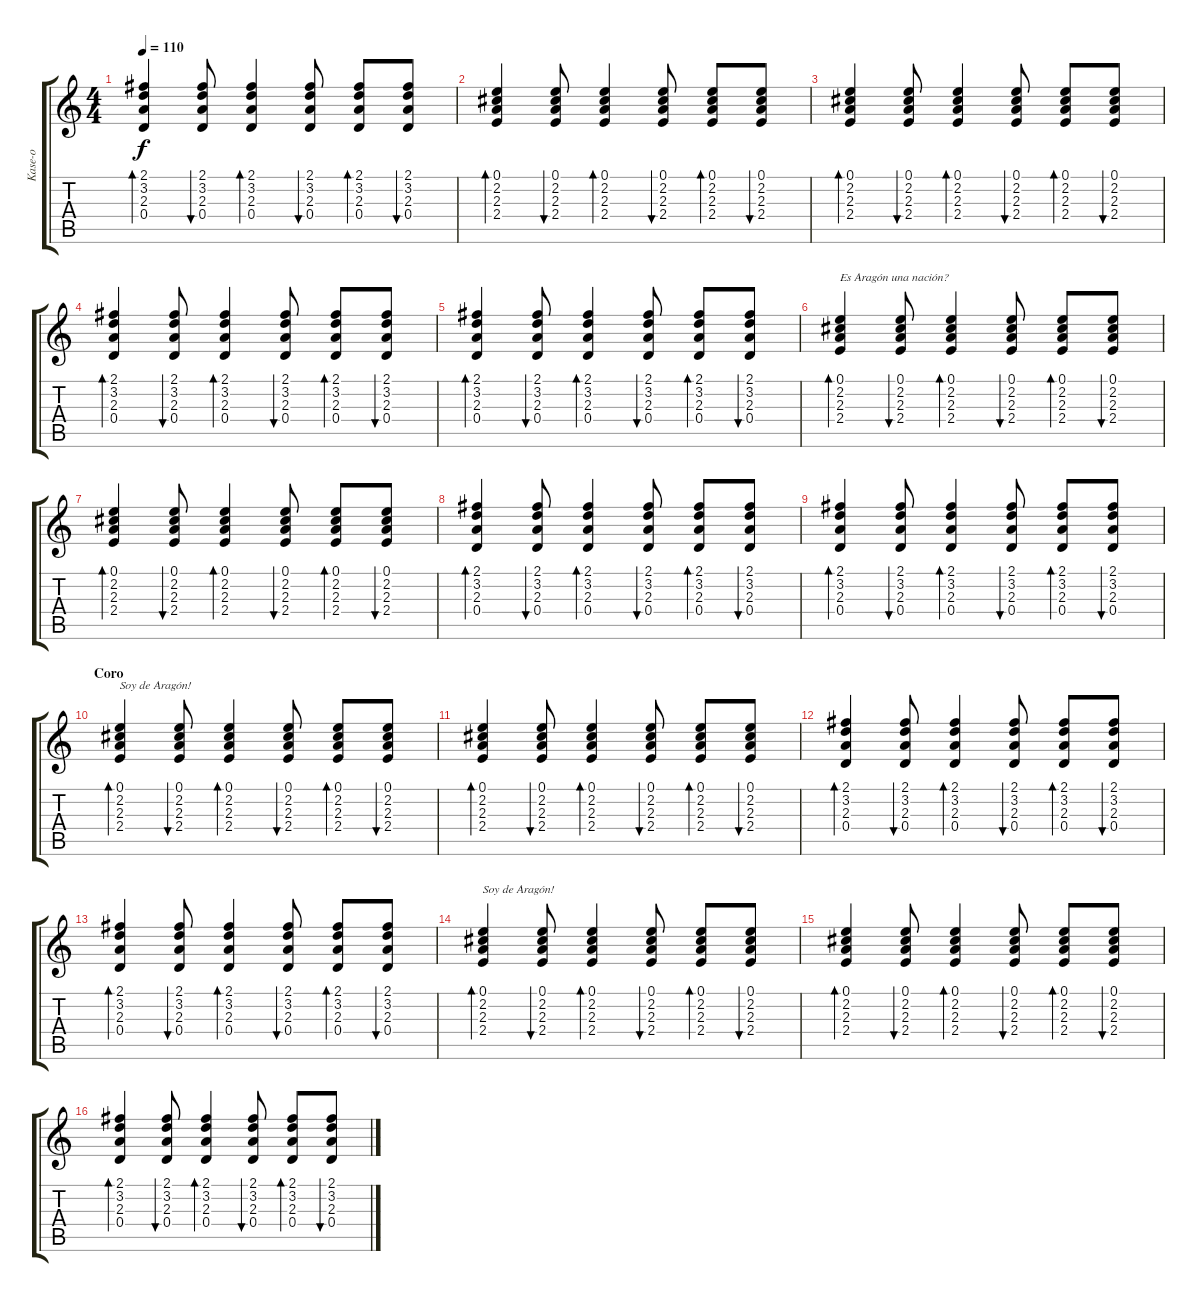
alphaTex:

\track ("Kase-o" "Kase-o") {instrument acousticguitarnylon}
\staff {score tabs}
\tuning (E4 B3 G3 D3 A2 E2) {hide}
\ts (4 4)
\tempo 110
\clef g2
\ks c
(2.1 3.2 2.3 0.4).4{bd 60 dy f} (2.1 3.2 2.3 0.4).8{bu 60} (2.1 3.2 2.3 0.4).4{bd 60} (2.1 3.2 2.3 0.4).8{bu 60} (2.1 3.2 2.3 0.4).8{bd 60} (2.1 3.2 2.3 0.4).8{bu 60} |
(0.1 2.2 2.3 2.4).4{bd 60} (0.1 2.2 2.3 2.4).8{bu 60} (0.1 2.2 2.3 2.4).4{bd 60} (0.1 2.2 2.3 2.4).8{bu 60} (0.1 2.2 2.3 2.4).8{bd 60} (0.1 2.2 2.3 2.4).8{bu 60} |
(0.1 2.2 2.3 2.4).4{bd 60} (0.1 2.2 2.3 2.4).8{bu 60} (0.1 2.2 2.3 2.4).4{bd 60} (0.1 2.2 2.3 2.4).8{bu 60} (0.1 2.2 2.3 2.4).8{bd 60} (0.1 2.2 2.3 2.4).8{bu 60} |
(2.1 3.2 2.3 0.4).4{bd 60} (2.1 3.2 2.3 0.4).8{bu 60} (2.1 3.2 2.3 0.4).4{bd 60} (2.1 3.2 2.3 0.4).8{bu 60} (2.1 3.2 2.3 0.4).8{bd 60} (2.1 3.2 2.3 0.4).8{bu 60} |
(2.1 3.2 2.3 0.4).4{bd 60} (2.1 3.2 2.3 0.4).8{bu 60} (2.1 3.2 2.3 0.4).4{bd 60} (2.1 3.2 2.3 0.4).8{bu 60} (2.1 3.2 2.3 0.4).8{bd 60} (2.1 3.2 2.3 0.4).8{bu 60} |
(0.1 2.2 2.3 2.4).4{bd 60 txt "Es Aragón una nación?"} (0.1 2.2 2.3 2.4).8{bu 60} (0.1 2.2 2.3 2.4).4{bd 60} (0.1 2.2 2.3 2.4).8{bu 60} (0.1 2.2 2.3 2.4).8{bd 60} (0.1 2.2 2.3 2.4).8{bu 60} |
(0.1 2.2 2.3 2.4).4{bd 60} (0.1 2.2 2.3 2.4).8{bu 60} (0.1 2.2 2.3 2.4).4{bd 60} (0.1 2.2 2.3 2.4).8{bu 60} (0.1 2.2 2.3 2.4).8{bd 60} (0.1 2.2 2.3 2.4).8{bu 60} |
(2.1 3.2 2.3 0.4).4{bd 60} (2.1 3.2 2.3 0.4).8{bu 60} (2.1 3.2 2.3 0.4).4{bd 60} (2.1 3.2 2.3 0.4).8{bu 60} (2.1 3.2 2.3 0.4).8{bd 60} (2.1 3.2 2.3 0.4).8{bu 60} |
(2.1 3.2 2.3 0.4).4{bd 60} (2.1 3.2 2.3 0.4).8{bu 60} (2.1 3.2 2.3 0.4).4{bd 60} (2.1 3.2 2.3 0.4).8{bu 60} (2.1 3.2 2.3 0.4).8{bd 60} (2.1 3.2 2.3 0.4).8{bu 60} |
\section ("" "Coro")
(0.1 2.2 2.3 2.4).4{bd 60 txt "Soy de Aragón!"} (0.1 2.2 2.3 2.4).8{bu 60} (0.1 2.2 2.3 2.4).4{bd 60} (0.1 2.2 2.3 2.4).8{bu 60} (0.1 2.2 2.3 2.4).8{bd 60} (0.1 2.2 2.3 2.4).8{bu 60} |
(0.1 2.2 2.3 2.4).4{bd 60} (0.1 2.2 2.3 2.4).8{bu 60} (0.1 2.2 2.3 2.4).4{bd 60} (0.1 2.2 2.3 2.4).8{bu 60} (0.1 2.2 2.3 2.4).8{bd 60} (0.1 2.2 2.3 2.4).8{bu 60} |
(2.1 3.2 2.3 0.4).4{bd 60} (2.1 3.2 2.3 0.4).8{bu 60} (2.1 3.2 2.3 0.4).4{bd 60} (2.1 3.2 2.3 0.4).8{bu 60} (2.1 3.2 2.3 0.4).8{bd 60} (2.1 3.2 2.3 0.4).8{bu 60} |
(2.1 3.2 2.3 0.4).4{bd 60} (2.1 3.2 2.3 0.4).8{bu 60} (2.1 3.2 2.3 0.4).4{bd 60} (2.1 3.2 2.3 0.4).8{bu 60} (2.1 3.2 2.3 0.4).8{bd 60} (2.1 3.2 2.3 0.4).8{bu 60} |
(0.1 2.2 2.3 2.4).4{bd 60 txt "Soy de Aragón!"} (0.1 2.2 2.3 2.4).8{bu 60} (0.1 2.2 2.3 2.4).4{bd 60} (0.1 2.2 2.3 2.4).8{bu 60} (0.1 2.2 2.3 2.4).8{bd 60} (0.1 2.2 2.3 2.4).8{bu 60} |
(0.1 2.2 2.3 2.4).4{bd 60} (0.1 2.2 2.3 2.4).8{bu 60} (0.1 2.2 2.3 2.4).4{bd 60} (0.1 2.2 2.3 2.4).8{bu 60} (0.1 2.2 2.3 2.4).8{bd 60} (0.1 2.2 2.3 2.4).8{bu 60} |
(2.1 3.2 2.3 0.4).4{bd 60} (2.1 3.2 2.3 0.4).8{bu 60} (2.1 3.2 2.3 0.4).4{bd 60} (2.1 3.2 2.3 0.4).8{bu 60} (2.1 3.2 2.3 0.4).8{bd 60} (2.1 3.2 2.3 0.4).8{bu 60}
